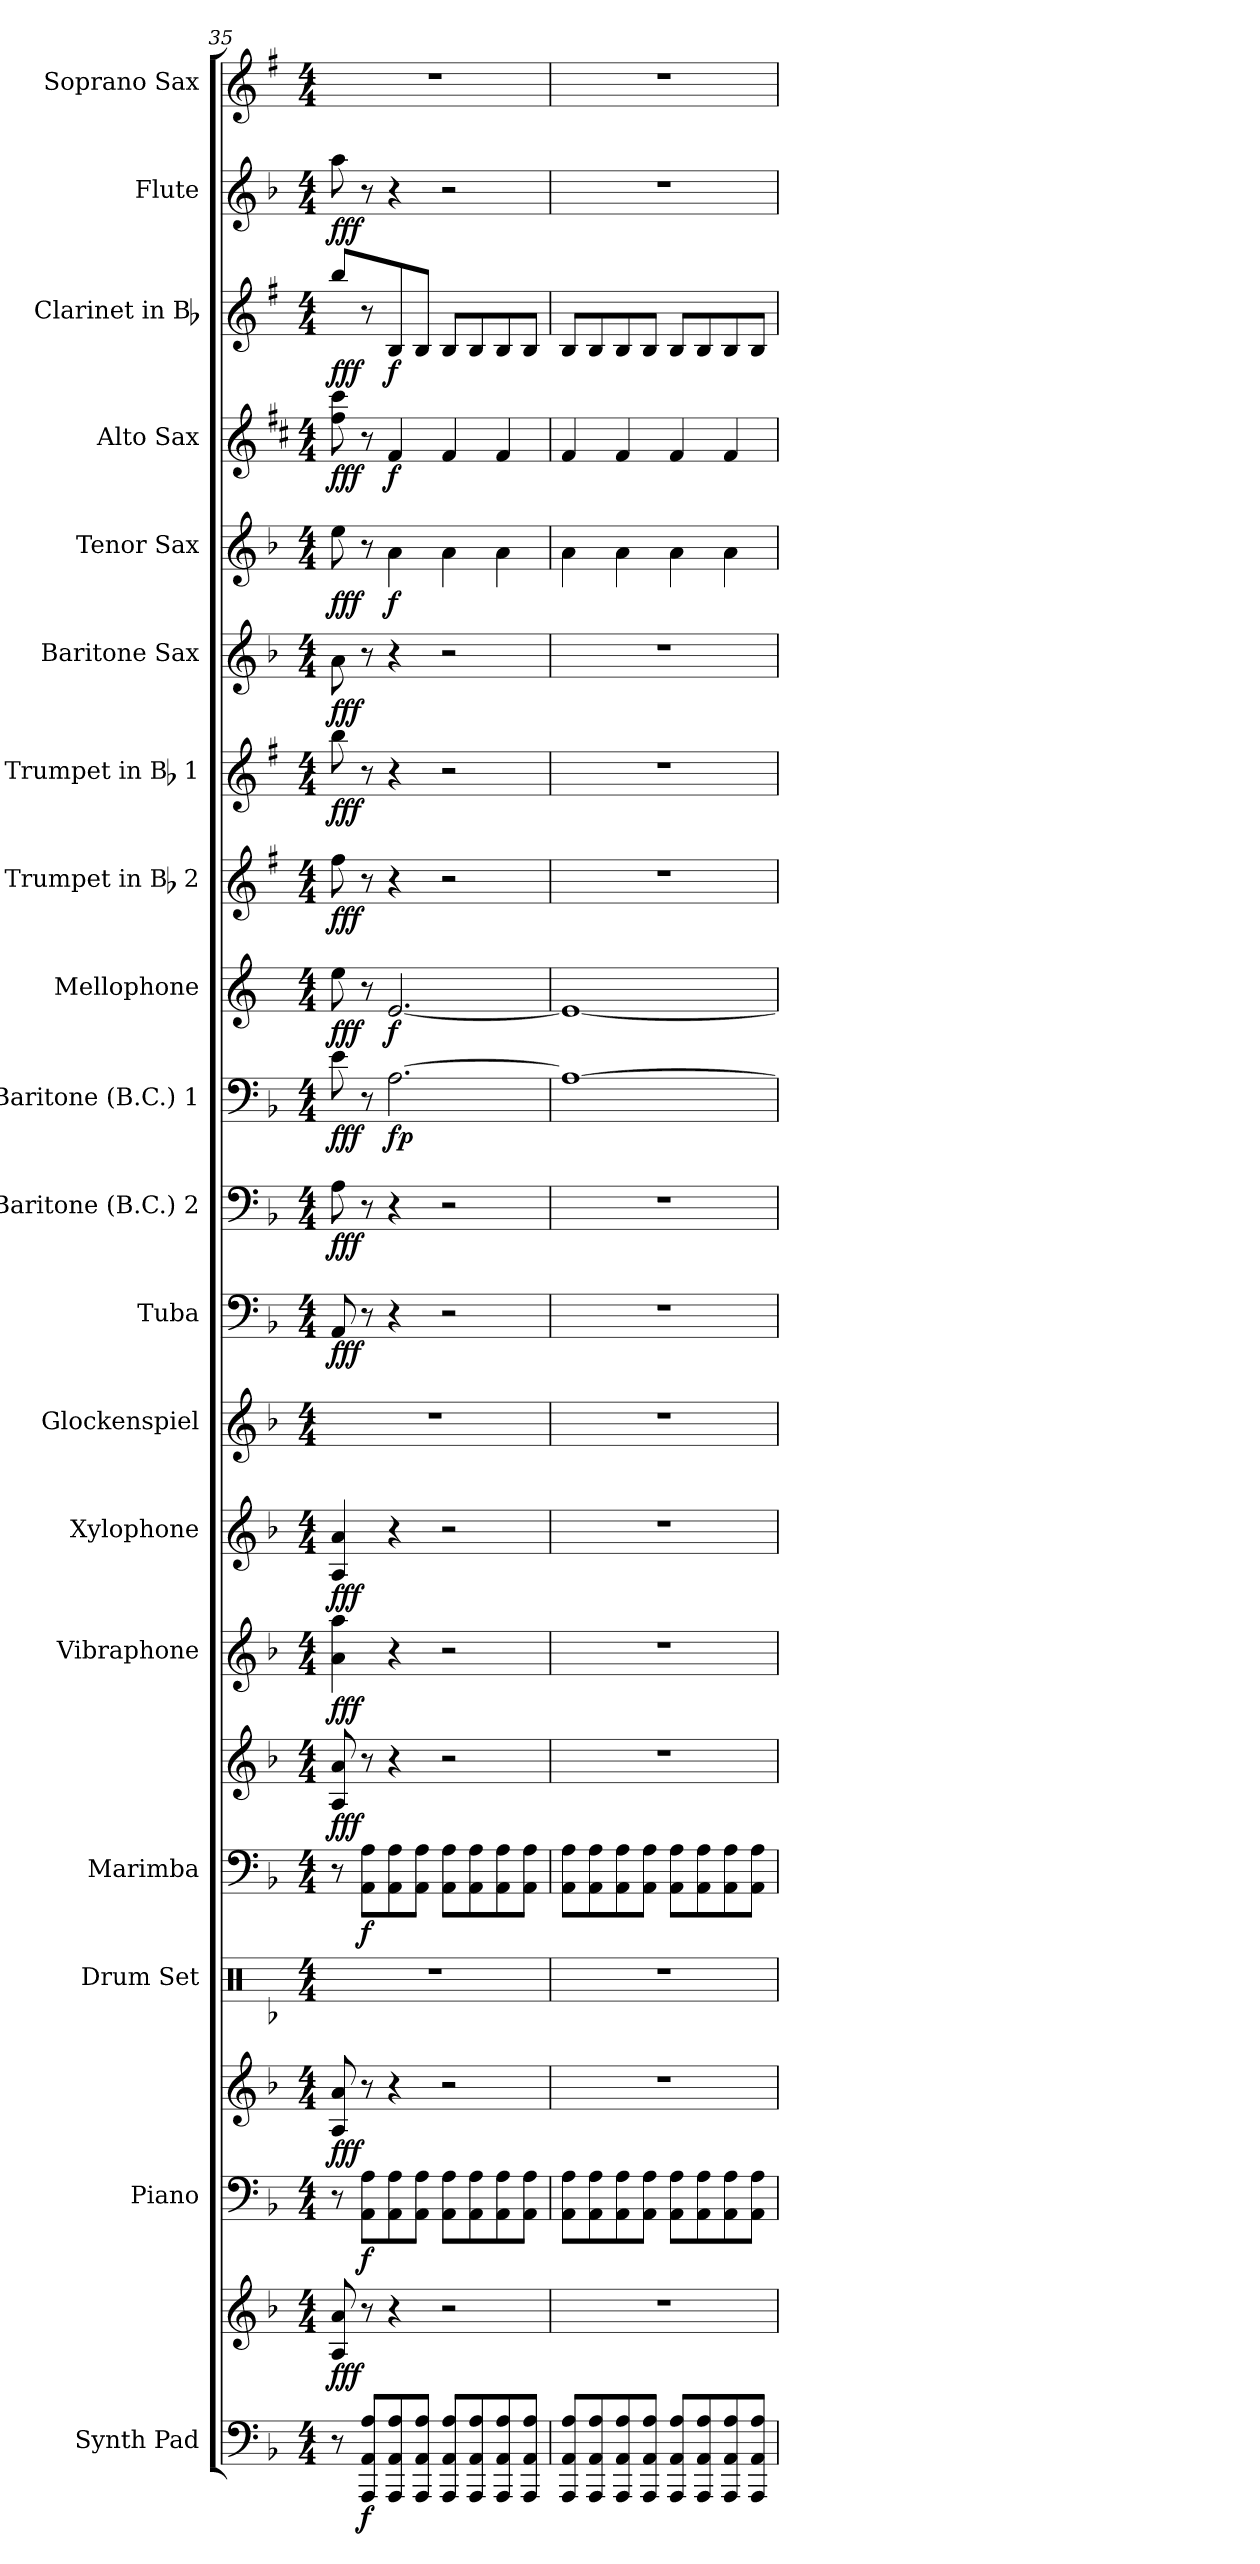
**kern	**kern	**dynam	**kern	**kern	**dynam	**kern	**kern	**kern	**dynam	**kern	**dynam	**kern	**dynam	**kern	**kern	**dynam	**kern	**dynam	**kern	**dynam	**kern	**dynam	**kern	**dynam	**kern	**dynam	**kern	**dynam	**kern	**dynam	**kern	**dynam	**kern	**dynam	**kern	**dynam	**kern
*part19	*part19	*part19	*part18	*part18	*part18	*part17	*part16	*part16	*part16	*part15	*part15	*part14	*part14	*part13	*part12	*part12	*part11	*part11	*part10	*part10	*part9	*part9	*part8	*part8	*part7	*part7	*part6	*part6	*part5	*part5	*part4	*part4	*part3	*part3	*part2	*part2	*part1
*staff22	*staff21	*staff21/22	*staff20	*staff19	*staff19/20	*staff18	*staff17	*staff16	*staff16/17	*staff15	*staff15	*staff14	*staff14	*staff13	*staff12	*staff12	*staff11	*staff11	*staff10	*staff10	*staff9	*staff9	*staff8	*staff8	*staff7	*staff7	*staff6	*staff6	*staff5	*staff5	*staff4	*staff4	*staff3	*staff3	*staff2	*staff2	*staff1
*I"Synth Pad	*	*	*I"Piano	*	*	*I"Drum Set	*I"Marimba	*	*	*I"Vibraphone	*	*I"Xylophone	*	*I"Glockenspiel	*I"Tuba	*	*I"Baritone (B.C.) 2	*	*I"Baritone (B.C.) 1	*	*I"Mellophone	*	*I"Trumpet in Bb 2	*	*I"Trumpet in Bb 1	*	*I"Baritone Sax	*	*I"Tenor Sax	*	*I"Alto Sax	*	*I"Clarinet in Bb	*	*I"Flute	*	*I"Soprano Sax
*I'Pad	*	*	*I'Pno.	*	*	*I'D. S.	*I'Mrb.	*	*	*I'Vib.	*	*I'Xyl.	*	*I'Glk.	*I'Tuba	*	*I'Bar. 2	*	*I'Bar. 1	*	*I'Mello.	*	*	*	*	*	*I'B. Sx.	*	*I'T. Sx.	*	*I'A. Sx.	*	*	*	*I'Fl.	*	*I'S. Sx.
*clefF4	*clefG2	*	*clefF4	*clefG2	*	*clefX	*clefF4	*clefG2	*	*clefG2	*	*clefG2	*	*clefG2	*clefF4	*	*clefF4	*	*clefF4	*	*clefG2	*	*clefG2	*	*clefG2	*	*clefG2	*	*clefG2	*	*clefG2	*	*clefG2	*	*clefG2	*	*clefG2
*	*	*	*	*	*	*	*	*	*	*	*	*ITrd-7c-12	*	*ITrd-14c-24	*	*	*	*	*	*	*ITrd4c7	*	*ITrd1c2	*	*ITrd1c2	*	*ITrd12c21	*	*ITrd8c14	*	*ITrd5c9	*	*ITrd1c2	*	*	*	*ITrd1c2
*k[b-]	*k[b-]	*	*k[b-]	*k[b-]	*	*k[b-]	*k[b-]	*k[b-]	*	*k[b-]	*	*k[b-]	*	*k[b-]	*k[b-]	*	*k[b-]	*	*k[b-]	*	*k[b-]	*	*k[b-]	*	*k[b-]	*	*k[b-]	*	*k[b-]	*	*k[b-]	*	*k[b-]	*	*k[b-]	*	*k[b-]
*F:	*F:	*	*F:	*F:	*	*F:	*F:	*F:	*	*F:	*	*F:	*	*F:	*F:	*	*F:	*	*F:	*	*F:	*	*F:	*	*F:	*	*F:	*	*F:	*	*F:	*	*F:	*	*F:	*	*F:
*M4/4	*M4/4	*	*M4/4	*M4/4	*	*M4/4	*M4/4	*M4/4	*	*M4/4	*	*M4/4	*	*M4/4	*M4/4	*	*M4/4	*	*M4/4	*	*M4/4	*	*M4/4	*	*M4/4	*	*M4/4	*	*M4/4	*	*M4/4	*	*M4/4	*	*M4/4	*	*M4/4
=35	=35	=35	=35	=35	=35	=35	=35	=35	=35	=35	=35	=35	=35	=35	=35	=35	=35	=35	=35	=35	=35	=35	=35	=35	=35	=35	=35	=35	=35	=35	=35	=35	=35	=35	=35	=35	=35
!	!	!LO:DY:b	!	!	!LO:DY:b	!	!	!	!LO:DY:b	!	!LO:DY:b	!	!LO:DY:b	!	!	!LO:DY:b	!	!LO:DY:b	!	!LO:DY:b	!	!LO:DY:b	!	!LO:DY:b	!	!LO:DY:b	!	!LO:DY:b	!	!LO:DY:b	!	!LO:DY:b	!	!LO:DY:b	!	!LO:DY:b	!
8r	8A/ 8a/	fff	8r	8A/ 8a/	fff	1r	8r	8A/ 8a/	fff	4a\ 4aa\	fff	4a/ 4aa/	fff	1r	8AA/	fff	8A\	fff	8e\	fff	8a\	fff	8ee\	fff	8aa\	fff	8A\	fff	8e\	fff	8a\ 8ee\	fff	8aa/L	fff	8aa\	fff	1r
!	!	!LO:DY:b=2	!	!	!LO:DY:b=2	!	!	!	!LO:DY:b=2	!	!	!	!	!	!	!	!	!	!	!	!	!	!	!	!	!	!	!	!	!	!	!	!	!	!	!	!
8AAA/ 8AA/ 8A/L	8r	f	8AA\ 8A\L	8r	f	.	8AA\ 8A\L	8r	f	.	.	.	.	.	8r	.	8r	.	8r	.	8r	.	8r	.	8r	.	8r	.	8r	.	8r	.	8r	.	8r	.	.
!	!	!	!	!	!	!	!	!	!	!	!	!	!	!	!	!	!	!	!	!LO:DY:b	!	!LO:DY:b	!	!	!	!	!	!	!	!LO:DY:b	!	!LO:DY:b	!	!LO:DY:b	!	!	!
8AAA/ 8AA/ 8A/	4r	.	8AA\ 8A\	4r	.	.	8AA\ 8A\	4r	.	4r	.	4r	.	.	4r	.	4r	.	[2.A\	fp	[2.A/	f	4r	.	4r	.	4r	.	4A\	f	4A/	f	8A/	f	4r	.	.
8AAA/ 8AA/ 8A/J	.	.	8AA\ 8A\J	.	.	.	8AA\ 8A\J	.	.	.	.	.	.	.	.	.	.	.	.	.	.	.	.	.	.	.	.	.	.	.	.	.	8A/J	.	.	.	.
8AAA/ 8AA/ 8A/L	2r	.	8AA\ 8A\L	2r	.	.	8AA\ 8A\L	2r	.	2r	.	2r	.	.	2r	.	2r	.	.	.	.	.	2r	.	2r	.	2r	.	4A\	.	4A/	.	8A/L	.	2r	.	.
8AAA/ 8AA/ 8A/	.	.	8AA\ 8A\	.	.	.	8AA\ 8A\	.	.	.	.	.	.	.	.	.	.	.	.	.	.	.	.	.	.	.	.	.	.	.	.	.	8A/	.	.	.	.
8AAA/ 8AA/ 8A/	.	.	8AA\ 8A\	.	.	.	8AA\ 8A\	.	.	.	.	.	.	.	.	.	.	.	.	.	.	.	.	.	.	.	.	.	4A\	.	4A/	.	8A/	.	.	.	.
8AAA/ 8AA/ 8A/J	.	.	8AA\ 8A\J	.	.	.	8AA\ 8A\J	.	.	.	.	.	.	.	.	.	.	.	.	.	.	.	.	.	.	.	.	.	.	.	.	.	8A/J	.	.	.	.
=36	=36	=36	=36	=36	=36	=36	=36	=36	=36	=36	=36	=36	=36	=36	=36	=36	=36	=36	=36	=36	=36	=36	=36	=36	=36	=36	=36	=36	=36	=36	=36	=36	=36	=36	=36	=36	=36
8AAA/ 8AA/ 8A/L	1r	.	8AA\ 8A\L	1r	.	1r	8AA\ 8A\L	1r	.	1r	.	1r	.	1r	1r	.	1r	.	1A_	.	1A_	.	1r	.	1r	.	1r	.	4A\	.	4A/	.	8A/L	.	1r	.	1r
8AAA/ 8AA/ 8A/	.	.	8AA\ 8A\	.	.	.	8AA\ 8A\	.	.	.	.	.	.	.	.	.	.	.	.	.	.	.	.	.	.	.	.	.	.	.	.	.	8A/	.	.	.	.
8AAA/ 8AA/ 8A/	.	.	8AA\ 8A\	.	.	.	8AA\ 8A\	.	.	.	.	.	.	.	.	.	.	.	.	.	.	.	.	.	.	.	.	.	4A\	.	4A/	.	8A/	.	.	.	.
8AAA/ 8AA/ 8A/J	.	.	8AA\ 8A\J	.	.	.	8AA\ 8A\J	.	.	.	.	.	.	.	.	.	.	.	.	.	.	.	.	.	.	.	.	.	.	.	.	.	8A/J	.	.	.	.
8AAA/ 8AA/ 8A/L	.	.	8AA\ 8A\L	.	.	.	8AA\ 8A\L	.	.	.	.	.	.	.	.	.	.	.	.	.	.	.	.	.	.	.	.	.	4A\	.	4A/	.	8A/L	.	.	.	.
8AAA/ 8AA/ 8A/	.	.	8AA\ 8A\	.	.	.	8AA\ 8A\	.	.	.	.	.	.	.	.	.	.	.	.	.	.	.	.	.	.	.	.	.	.	.	.	.	8A/	.	.	.	.
8AAA/ 8AA/ 8A/	.	.	8AA\ 8A\	.	.	.	8AA\ 8A\	.	.	.	.	.	.	.	.	.	.	.	.	.	.	.	.	.	.	.	.	.	4A\	.	4A/	.	8A/	.	.	.	.
8AAA/ 8AA/ 8A/J	.	.	8AA\ 8A\J	.	.	.	8AA\ 8A\J	.	.	.	.	.	.	.	.	.	.	.	.	.	.	.	.	.	.	.	.	.	.	.	.	.	8A/J	.	.	.	.
=	=	=	=	=	=	=	=	=	=	=	=	=	=	=	=	=	=	=	=	=	=	=	=	=	=	=	=	=	=	=	=	=	=	=	=	=	=
*-	*-	*-	*-	*-	*-	*-	*-	*-	*-	*-	*-	*-	*-	*-	*-	*-	*-	*-	*-	*-	*-	*-	*-	*-	*-	*-	*-	*-	*-	*-	*-	*-	*-	*-	*-	*-	*-
